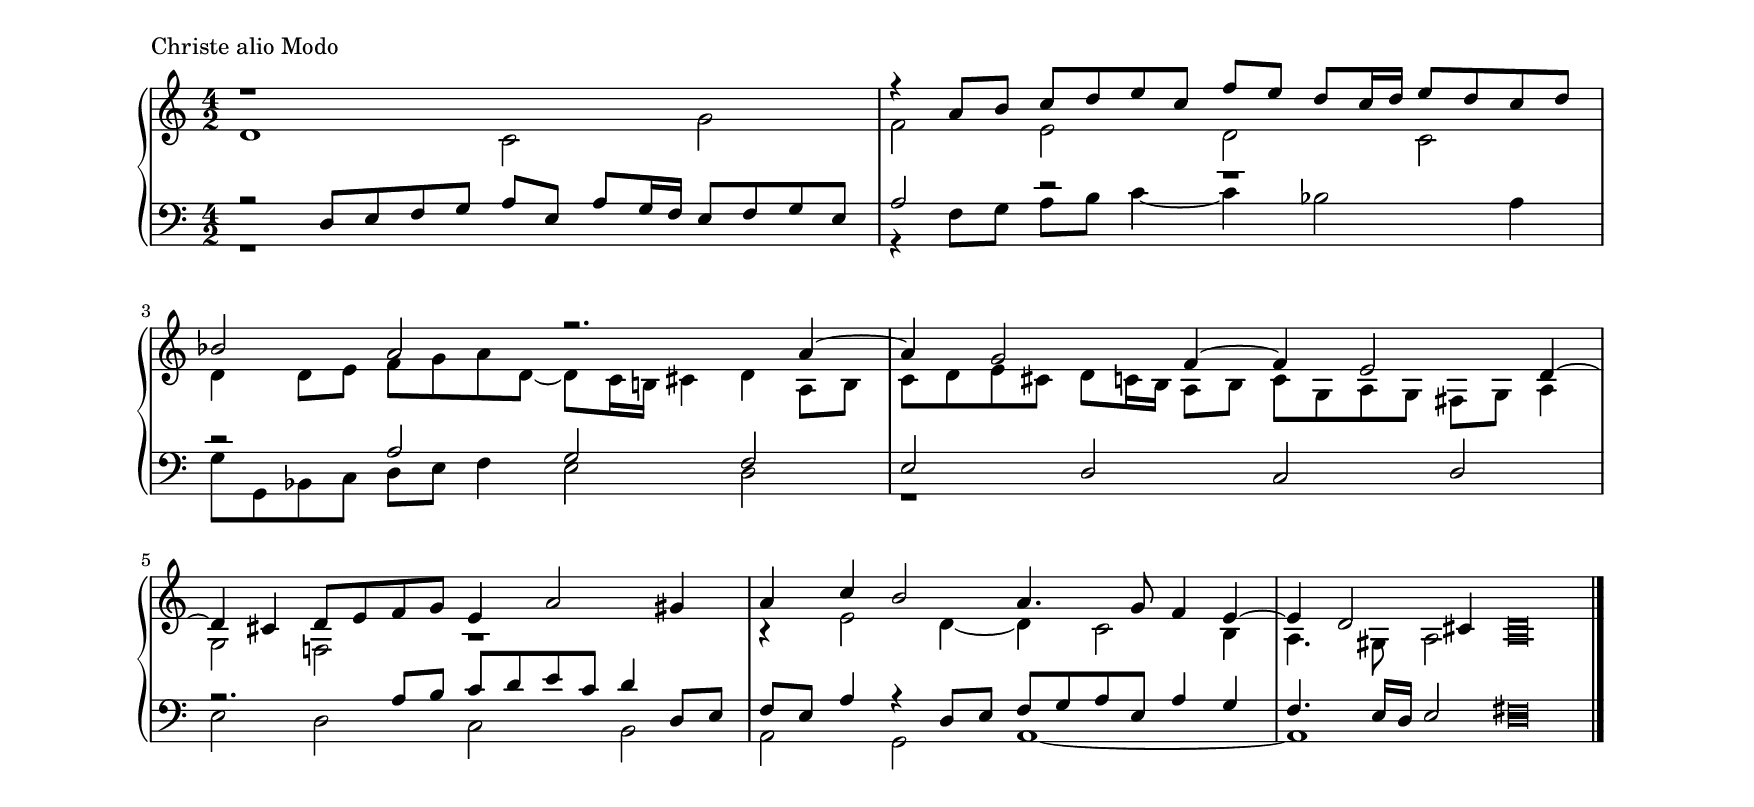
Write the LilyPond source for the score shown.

%! Title: Christe alio Modo
%! Part: I
%! No: 5
%! Remark:

\version "2.22.1"
\include "italiano.ly"

%****************************************************************
% Start cut-&-pastable-section

%****************************************************************

\paper {
  % Set paper
  #(set-paper-size "a4landscape")
  indent = 0\mm
  line-width = 250\mm
  ragged-right = ##f
  line-width = #(- line-width (* mm 3.000000) (* mm 1))
}

\layout {
  
}

%*****************************************
%  Set Header
%*****************************************
\header {
  %title = "KYRIE"
  %subtitle = "Kyrie"
  %subsubtitle = "Fiori Musicali"
  %composer = "G. Frescobaldi"
  %opus = "F.12/03"
  %tagline = "© 2022 Hautbois Project"
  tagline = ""
}

%*****************************************
% Start Voice
% Write the voices here
%*****************************************
MyMeter = \time 4/2
MyTempo = \tempo "Adantino"
MyKey = \key do \major
PieceName = "Christe alio Modo"

PieceVS = \relative la' {
  % bar 1 - 4
  r1*2 |
  r4 la8 si do re mi do fa mi re do16 re mi8 re do re |
  sib2 la r2. la4~ |
  la4 sol2 fa4~ fa mi2 re4~ |
  
  % bar 5 - 7
  re dod re8 mi fa sol mi4 la2 sold4 |
  la4 do si2 la4. sol8 fa4 mi~ |
  mi4 re2 dod4
  \once \override NoteHead.style = #'baroque
  re\breve*1/2 |
  
  \bar "|."
}

PieceVA = \relative re' {
  % bar 1 - 4
  re1 do2 sol' | fa2 mi re do |
  re4 re8 mi fa sol la re,~ re do16 si! dod4 re la8 si |
  do8 re mi dod re do!16 si la8 si do sol la sol fad sol la4 |
  
  % bar 5 - 7
  sol2 fa! r1 |
  r4 mi'2 re4~ re do2 si4 |
  la4. sold8 la2
  \once \override NoteHead.style = #'baroque
  la\breve*1/2 |
  
  \bar "|."
}

PieceVT = \relative re {
  % bar 1 - 4
  r2 re8 mi fa sol la mi la sol16 fa mi8 fa sol mi |
  la2 r2 r1 | r2 la2 sol fa |
  mi2 re do re |
  
  % bar 5 - 7
  r2. la'8 si do re mi do re4 re,8 mi|
  fa8 mi la4 r4 re,8 mi fa sol la mi la4 sol |
  fa4. mi16 re mi2
  \once \override NoteHead.style = #'baroque
  fad\breve*1/2 |
  
  \bar "|."
}

PieceVB = \relative fa {
  % bar 1 - 4
  r1*2 | r4 fa8 sol la si do4~ do sib2 la4 |
  sol8 sol, sib do re mi fa4 mi2 re | r1*2 |
  
  % bar 5 - 7
  mi2 re do si |
  la2 sol la1~ |
  la1
  \once \override NoteHead.style = #'baroque
  re\breve*1/2 |
  
  \bar "|."
}

%*****************************************
%  Start Score
%*****************************************

\markup { \vspace #1 }
\score {
  \header {
    piece = \PieceName
  }
  \new PianoStaff <<
    \new Staff { 
      \clef "treble" 
      %\MyTempo
      \MyKey
      \MyMeter
      <<
        \PieceVS
        \\
        \PieceVA
      >>
    }
    \new Staff { 
      \clef "bass" 
      %\MyTempo
      \MyKey
      \MyMeter
      <<
        \PieceVT
        \\
        \PieceVB
      >>
    }
  >>
}